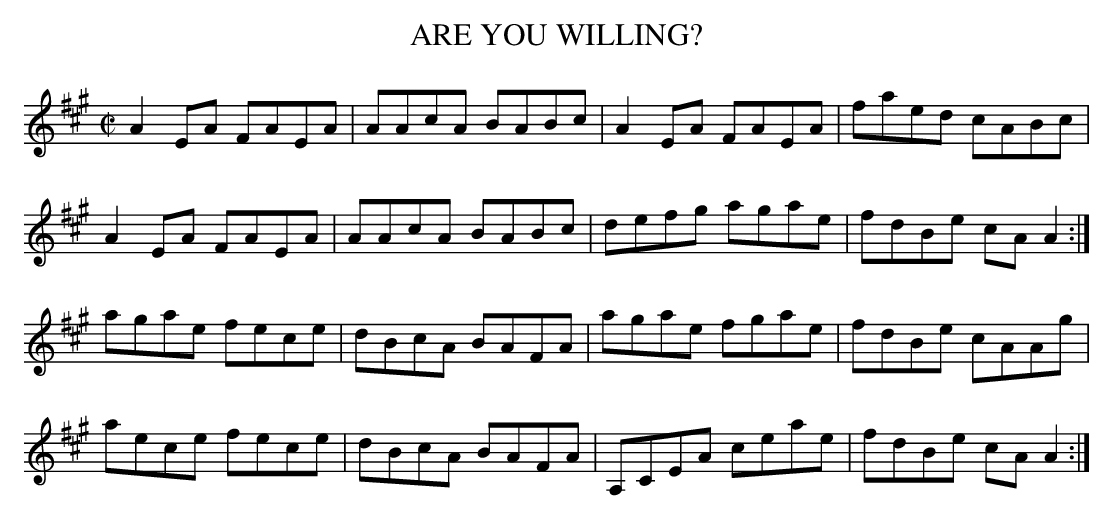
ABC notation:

X:1
T:ARE YOU WILLING?
M:C|
L:1/8
K:A
A2EA FAEA|AAcA BABc|A2EA FAEA|faed cABc|
A2EA FAEA|AAcA BABc|defg agae|fdBe cAA2 :|
agae fece|dBcA BAFA|agae fgae|fdBe cAAg|
aece fece|dBcA BAFA|A,CEA ceae|fdBe cAA2 :|
